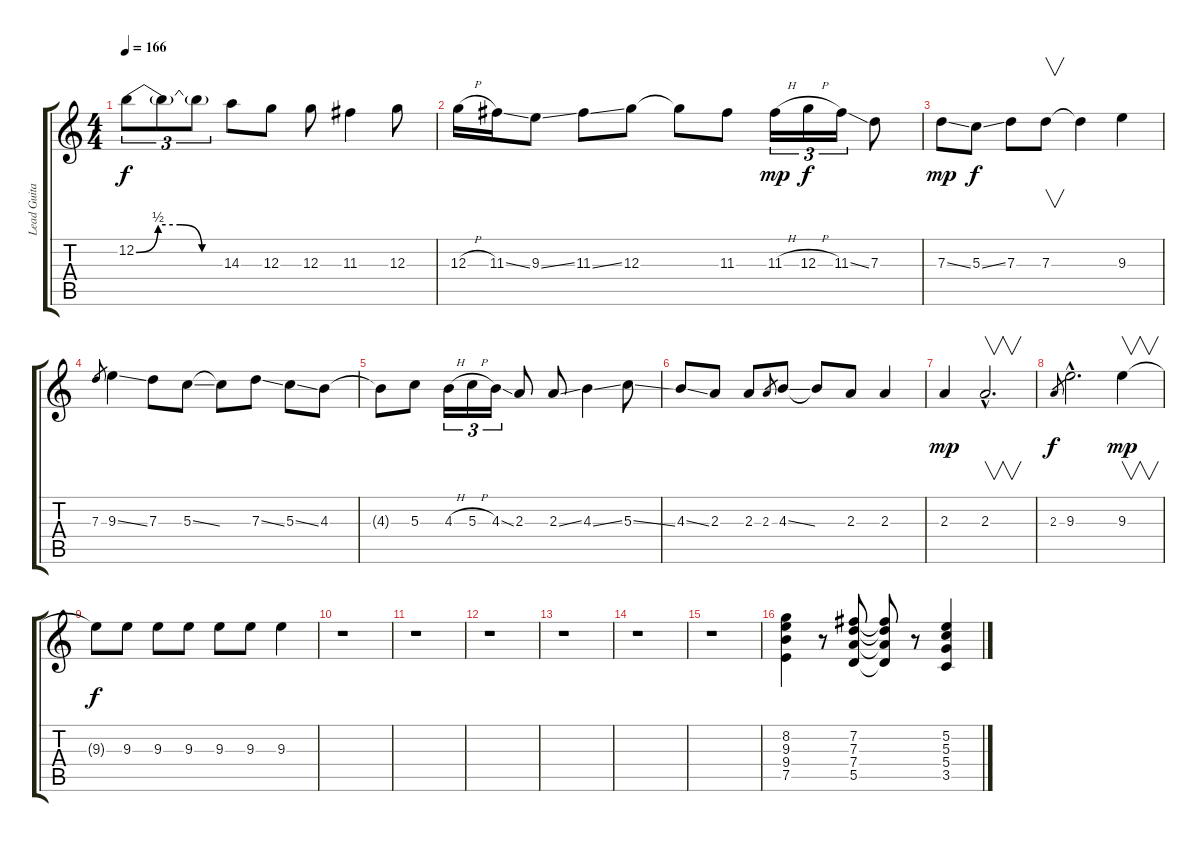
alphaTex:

\track ("Lead Guitar" "Lead Guita") {instrument distortionguitar}
\staff {score tabs}
\tuning (E4 B3 G3 D3 A2 E2) {hide}
\ts (4 4)
\tempo 166
\clef g2
\ks c
12.2{be (custom 0 0 15 2 30 2 45 0 60 0)}.8{tu (3 2) dy f} 12.2{t}.8{tu (3 2)} 12.2{t}.8{tu (3 2)} 14.3.8 12.3.8 12.3.8 11.3.4 12.3.8 |
12.3{h}.16 11.3{ss}.16 9.3{ss}.8 11.3{ss}.8 12.3.8 12.3{t}.8 11.3.8 11.3{h}.16{tu (3 2) dy mp} 12.3{h}.16{tu (3 2) dy f} 11.3{ss}.16{tu (3 2)} 7.3.8 |
7.3{ss}.8{dy mp} 5.3{ss}.8{dy f} 7.3.8 7.3.8{v} 7.3{t}.4 9.3.4 |
7.3.8{gr} 9.3{ss}.4 7.3.8 5.3{ss}.8 5.3{t}.8 7.3{ss}.8 5.3{ss}.8 4.3.8 |
4.3{t}.8 5.3.8 4.3{h}.16{tu (3 2)} 5.3{h}.16{tu (3 2)} 4.3{ss}.16{tu (3 2)} 2.3.8 2.3{ss}.8 4.3{ss}.4 5.3{ss}.8 |
4.3{ss}.8 2.3.8 2.3.8 2.3.8{gr} 4.3{ss}.8 4.3{t}.8 2.3.8 2.3.4 |
2.3.4{dy mp} 2.3{hac}.2{v d} |
2.3.8{gr dy f} 9.3{hac}.2{d} 9.3.4{v dy mp} |
9.3{t}.8{dy f} 9.3.8 9.3.8 9.3.8 9.3.8 9.3.8 9.3.4 |
r.1 |
r.1 |
r.1 |
r.1 |
r.1 |
r.1 |
(8.2 9.3 9.4 7.5).4 r.8 (7.2 7.3 7.4 5.5).8 (7.2{t} 7.3{t} 7.4{t} 5.5{t}).8 r.8 (5.2 5.3 5.4 3.5).4
